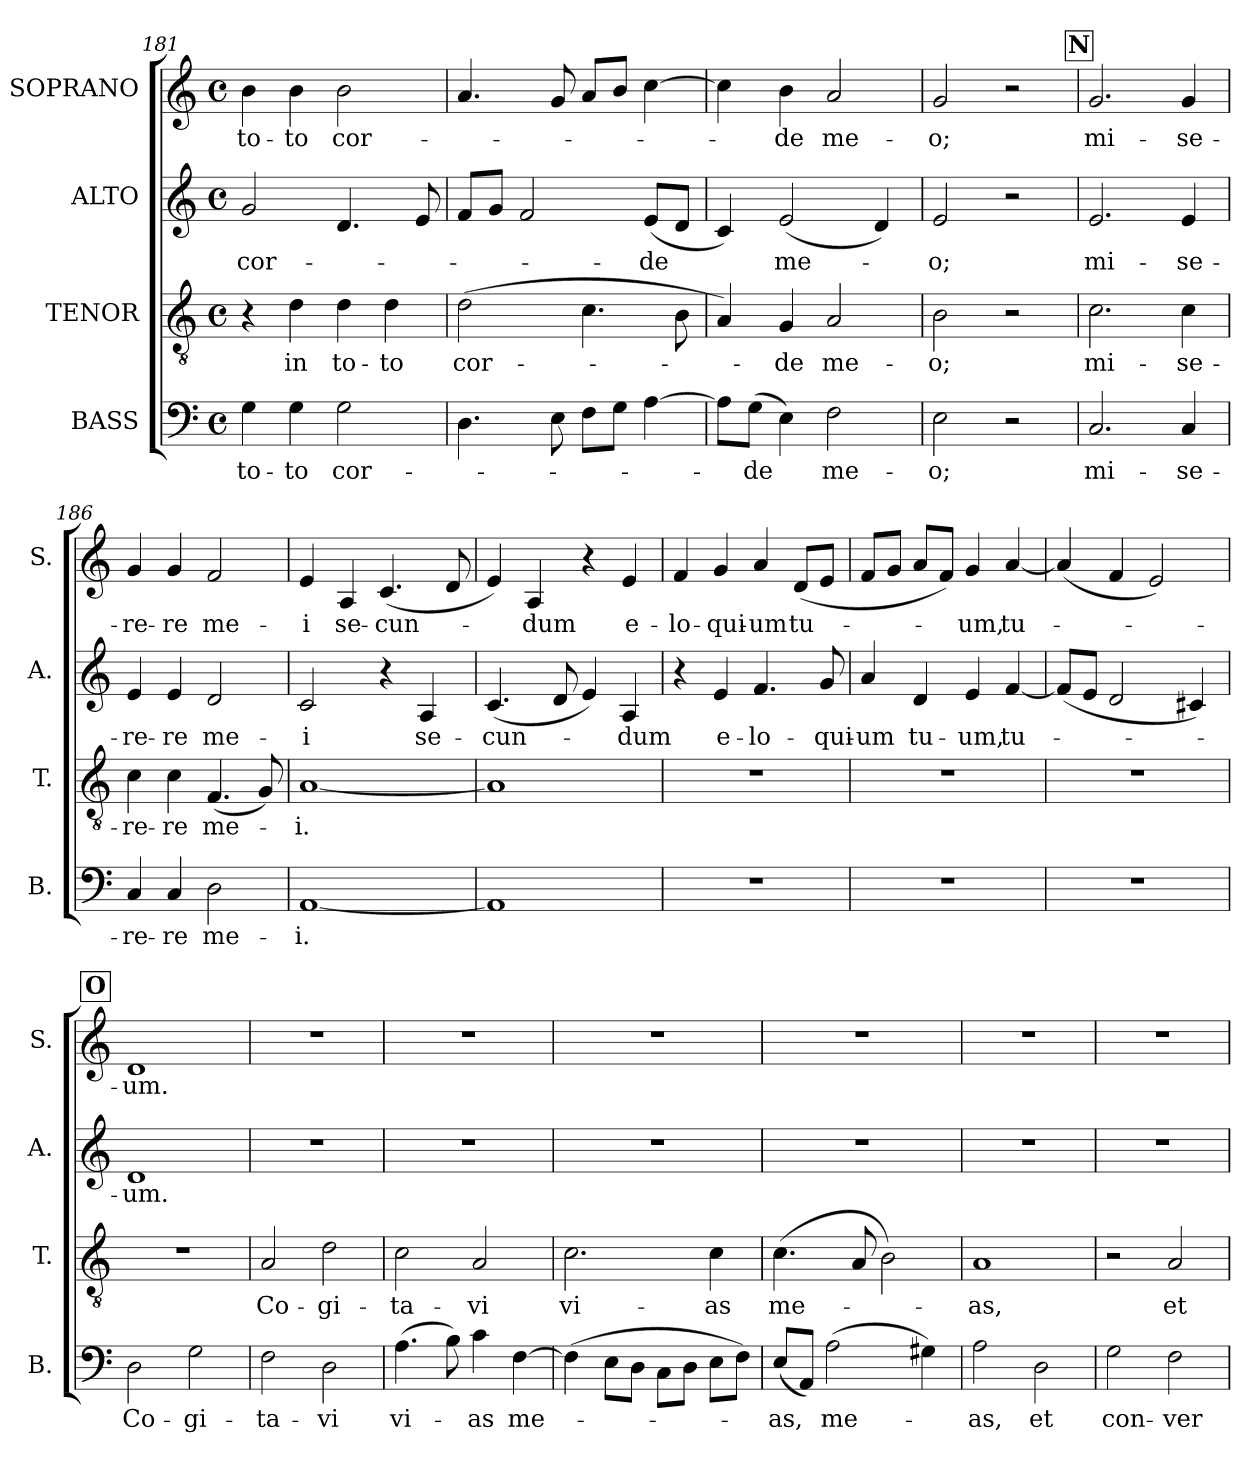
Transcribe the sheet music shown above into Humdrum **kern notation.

**kern	**text	**kern	**text	**kern	**text	**kern	**text
*part4	*part4	*part3	*part3	*part2	*part2	*part1	*part1
*staff4	*staff4	*staff3	*staff3	*staff2	*staff2	*staff1	*staff1
*I"BASS	*	*I"TENOR	*	*I"ALTO	*	*I"SOPRANO	*
*I'B.	*	*I'T.	*	*I'A.	*	*I'S.	*
*clefF4	*	*clefGv2	*	*clefG2	*	*clefG2	*
*	*	*ITrd7c12	*	*	*	*	*
*k[]	*	*k[]	*	*k[]	*	*k[]	*
*C:	*	*C:	*	*C:	*	*C:	*
*M4/4	*	*M4/4	*	*M4/4	*	*M4/4	*
*met(c)	*	*met(c)	*	*met(c)	*	*met(c)	*
=181	=181	=181	=181	=181	=181	=181	=181
!	!LO:LY:b	!	!	!	!LO:LY:b	!	!LO:LY:b
4G\	to-	4r	.	2g/	cor-	4b\	to-
!	!LO:LY:b	!	!LO:LY:b	!	!	!	!LO:LY:b
4G\	-to	4D\	in	.	.	4b\	-to
!	!LO:LY:b	!	!LO:LY:b	!	!	!	!LO:LY:b
2G\	cor-	4D\	to-	4.d/	.	2b\	cor-
!	!	!	!LO:LY:b	!	!	!	!
.	.	4D\	-to	.	.	.	.
.	.	.	.	8e/	.	.	.
=182	=182	=182	=182	=182	=182	=182	=182
!	!	!	!LO:LY:b	!	!	!	!
4.D\	.	(>2D\	cor-	8f/L	.	4.a/	.
.	.	.	.	8g/J	.	.	.
.	.	.	.	2f/	.	.	.
8E\	.	.	.	.	.	8g/	.
8F\L	.	4.C\	.	.	.	8a/L	.
8G\J	.	.	.	.	.	8b/J	.
!	!	!	!	!	!LO:LY:b	!	!
[4A\	.	.	.	(<8e/L	-de	[4cc\	.
.	.	8BB\	.	8d/J	.	.	.
=183	=183	=183	=183	=183	=183	=183	=183
8A\L]	.	4AA/)	.	4c/)	.	4cc\]	.
!	!LO:LY:b	!	!	!	!	!	!
(>8G\J	-de	.	.	.	.	.	.
!	!	!	!LO:LY:b	!	!LO:LY:b	!	!LO:LY:b
4E\)	.	4GG/	-de	(<2e/	me-	4b\	-de
!	!LO:LY:b	!	!LO:LY:b	!	!	!	!LO:LY:b
2F\	me-	2AA/	me-	.	.	2a/	me-
.	.	.	.	4d/)	.	.	.
!!LO:LB:g=z
=184	=184	=184	=184	=184	=184	=184	=184
!	!LO:LY:b	!	!LO:LY:b	!	!LO:LY:b	!	!LO:LY:b
2E\	-o;	2BB\	-o;	2e/	-o;	2g/	-o;
2r	.	2r	.	2r	.	2r	.
!!LO:REH:place=s1:a:B:fs=18:t=N
=185	=185	=185	=185	=185	=185	=185	=185
!	!LO:LY:b	!	!LO:LY:b	!	!LO:LY:b	!	!LO:LY:b
2.C/	mi-	2.C\	mi-	2.e/	mi-	2.g/	mi-
!	!LO:LY:b	!	!LO:LY:b	!	!LO:LY:b	!	!LO:LY:b
4C/	-se-	4C\	-se-	4e/	-se-	4g/	-se-
=186	=186	=186	=186	=186	=186	=186	=186
!	!LO:LY:b	!	!LO:LY:b	!	!LO:LY:b	!	!LO:LY:b
4C/	-re-	4C\	-re-	4e/	-re-	4g/	-re-
!	!LO:LY:b	!	!LO:LY:b	!	!LO:LY:b	!	!LO:LY:b
4C/	-re	4C\	-re	4e/	-re	4g/	-re
!	!LO:LY:b	!	!LO:LY:b	!	!LO:LY:b	!	!LO:LY:b
2D\	me-	(<4.FF/	me-	2d/	me-	2f/	me-
.	.	8GG/)	.	.	.	.	.
=187	=187	=187	=187	=187	=187	=187	=187
!	!LO:LY:b	!	!LO:LY:b	!	!LO:LY:b	!	!LO:LY:b
[1AA	-i.	[1AA	-i.	2c/	-i	4e/	-i
!	!	!	!	!	!	!	!LO:LY:b
.	.	.	.	.	.	4A/	se-
!	!	!	!	!	!	!	!LO:LY:b
.	.	.	.	4r	.	(<4.c/	-cun-
!	!	!	!	!	!LO:LY:b	!	!
.	.	.	.	4A/	se-	.	.
.	.	.	.	.	.	8d/	.
=188	=188	=188	=188	=188	=188	=188	=188
!	!	!	!	!	!LO:LY:b	!	!
1AA]	.	1AA]	.	(<4.c/	-cun-	4e/)	.
!	!	!	!	!	!	!	!LO:LY:b
.	.	.	.	.	.	4A/	-dum
.	.	.	.	8d/	.	.	.
.	.	.	.	4e/)	.	4r	.
!	!	!	!	!	!LO:LY:b	!	!LO:LY:b
.	.	.	.	4A/	-dum	4e/	e-
=189	=189	=189	=189	=189	=189	=189	=189
!	!	!	!	!	!	!	!LO:LY:b
1r	.	1r	.	4r	.	4f/	-lo-
!	!	!	!	!	!LO:LY:b	!	!LO:LY:b
.	.	.	.	4e/	e-	4g/	-qui-
!	!	!	!	!	!LO:LY:b	!	!LO:LY:b
.	.	.	.	4.f/	-lo-	4a/	-um
!	!	!	!	!	!	!	!LO:LY:b
.	.	.	.	.	.	(<8d/L	tu-
!	!	!	!	!	!LO:LY:b	!	!
.	.	.	.	8g/	-qui-	8e/J	.
=190	=190	=190	=190	=190	=190	=190	=190
!	!	!	!	!	!LO:LY:b	!	!
1r	.	1r	.	4a/	-um	8f/L	.
.	.	.	.	.	.	8g/J	.
!	!	!	!	!	!LO:LY:b	!	!
.	.	.	.	4d/	tu-	8a/L	.
.	.	.	.	.	.	8f/J)	.
!	!	!	!	!	!LO:LY:b	!	!LO:LY:b
.	.	.	.	4e/	-um,	4g/	-um,
!	!	!	!	!	!LO:LY:b	!	!LO:LY:b
.	.	.	.	[4f/	tu-	[4a/	tu-
=191	=191	=191	=191	=191	=191	=191	=191
1r	.	1r	.	(<8f/L]	.	(<4a/]	.
.	.	.	.	8e/J	.	.	.
.	.	.	.	2d/	.	4f/	.
.	.	.	.	.	.	2e/)	.
.	.	.	.	4c#X/)	.	.	.
!!LO:REH:place=s1:a:B:fs=18:t=O
=192	=192	=192	=192	=192	=192	=192	=192
!	!LO:LY:b	!	!	!	!LO:LY:b	!	!LO:LY:b
2D\	Co-	1r	.	1d	-um.	1d	-um.
!	!LO:LY:b	!	!	!	!	!	!
2G\	-gi-	.	.	.	.	.	.
!!LO:LB:g=z
=193	=193	=193	=193	=193	=193	=193	=193
!	!LO:LY:b	!	!LO:LY:b	!	!	!	!
2F\	-ta-	2AA/	Co-	1r	.	1r	.
!	!LO:LY:b	!	!LO:LY:b	!	!	!	!
2D\	-vi	2D\	-gi-	.	.	.	.
=194	=194	=194	=194	=194	=194	=194	=194
!	!LO:LY:b	!	!LO:LY:b	!	!	!	!
(>4.A\	vi-	2C\	-ta-	1r	.	1r	.
8B\)	.	.	.	.	.	.	.
!	!LO:LY:b	!	!LO:LY:b	!	!	!	!
4c\	-as	2AA/	-vi	.	.	.	.
!	!LO:LY:b	!	!	!	!	!	!
[4F\	me-	.	.	.	.	.	.
=195	=195	=195	=195	=195	=195	=195	=195
!	!	!	!LO:LY:b	!	!	!	!
(>4F\]	.	2.C\	vi-	1r	.	1r	.
8E\L	.	.	.	.	.	.	.
8D\J	.	.	.	.	.	.	.
8C\L	.	.	.	.	.	.	.
8D\J	.	.	.	.	.	.	.
!	!	!	!LO:LY:b	!	!	!	!
8E\L	.	4C\	-as	.	.	.	.
8F\J)	.	.	.	.	.	.	.
=196	=196	=196	=196	=196	=196	=196	=196
!	!LO:LY:b	!	!LO:LY:b	!	!	!	!
(<8E/L	-as,	(>4.C\	me-	1r	.	1r	.
8AA/J)	.	.	.	.	.	.	.
!	!LO:LY:b	!	!	!	!	!	!
(>2A\	me-	.	.	.	.	.	.
.	.	8AA/	.	.	.	.	.
.	.	2BB\)	.	.	.	.	.
4G#X\)	.	.	.	.	.	.	.
=197	=197	=197	=197	=197	=197	=197	=197
!	!LO:LY:b	!	!LO:LY:b	!	!	!	!
2A\	-as,	1AA	-as,	1r	.	1r	.
!	!LO:LY:b	!	!	!	!	!	!
2D\	et	.	.	.	.	.	.
=198	=198	=198	=198	=198	=198	=198	=198
!	!LO:LY:b	!	!	!	!	!	!
2G\	con-	2r	.	1r	.	1r	.
!	!LO:LY:b	!	!LO:LY:b	!	!	!	!
2F\	-ver-	2AA/	et	.	.	.	.
=	=	=	=	=	=	=	=
*-	*-	*-	*-	*-	*-	*-	*-
